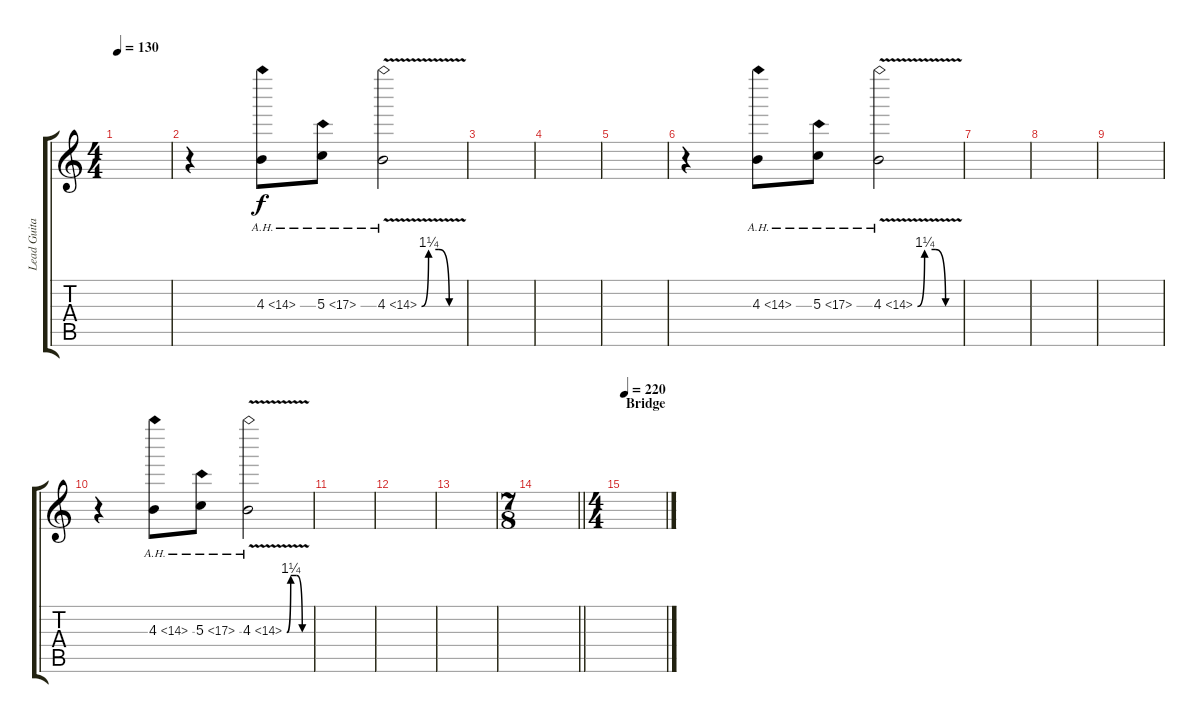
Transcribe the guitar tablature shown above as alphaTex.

\track ("Lead Guitar" "Lead Guita") {instrument electricguitarjazz}
\staff {score tabs}
\tuning (E4 B3 G3 D3 A2 E2) {hide}
\ts (4 4)
\tempo 130
\clef g2
\ks c
|
r.4{instrument distortionguitar} 4.3{ah 10}.8 5.3{ah 12}.8 4.3{be (custom 0 0 10 5 25 5 40 0 60 0) ah 10 v}.2 |
|
|
|
r.4{instrument distortionguitar} 4.3{ah 10}.8 5.3{ah 12}.8 4.3{be (custom 0 0 10 5 25 5 40 0 60 0) ah 10 v}.2 |
|
|
|
r.4{instrument distortionguitar} 4.3{ah 10}.8 5.3{ah 12}.8 4.3{be (custom 0 0 10 5 25 5 40 0 60 0) ah 10 v}.2 |
|
|
|
\ts (7 8)
\barLineRight lightlight
|
\ts (4 4)
\section ("" "Bridge")
\tempo 220
